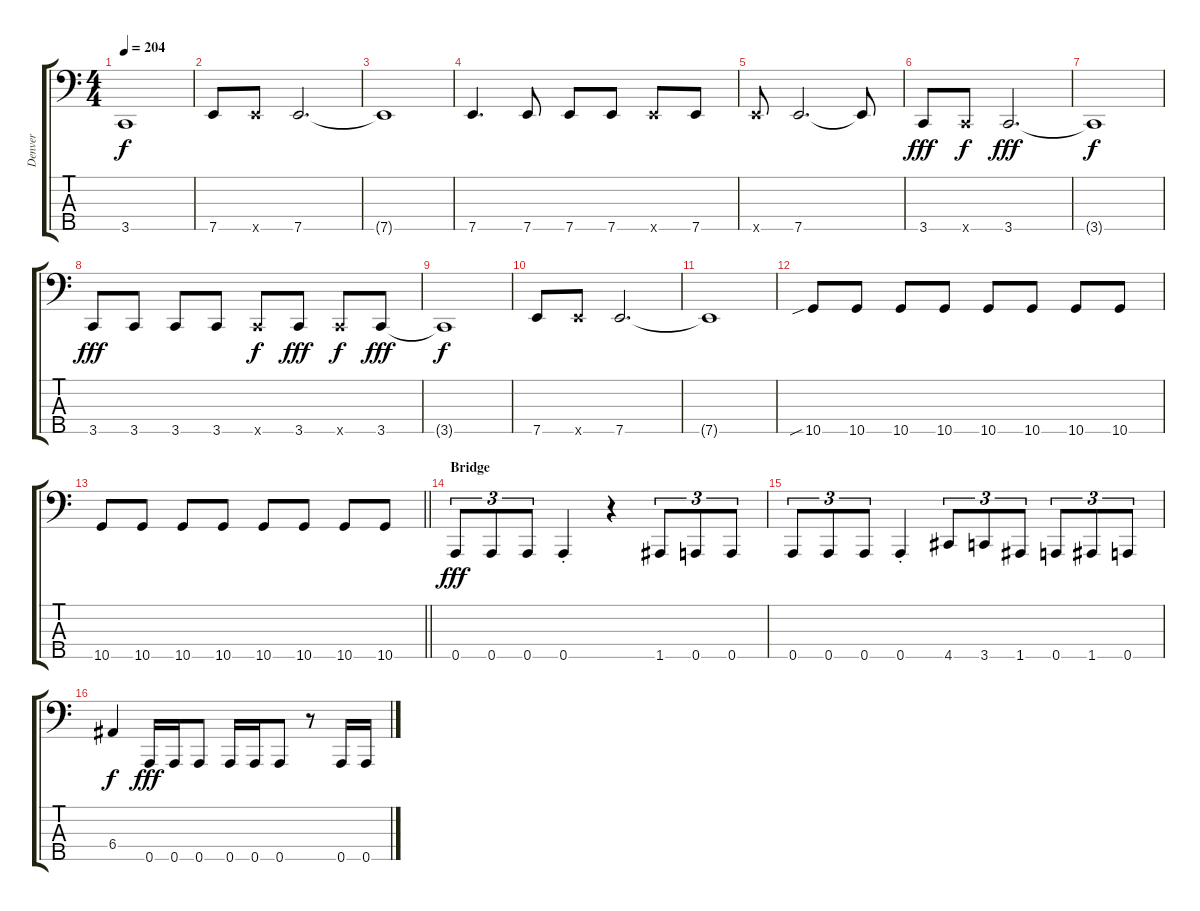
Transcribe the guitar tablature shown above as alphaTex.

\track ("Denver" "Denver") {instrument electricbassfinger}
\staff {score tabs}
\tuning (G2 D2 A1 E1 A0) {hide}
\ts (4 4)
\tempo 204
\clef f4
\ks c
3.5{t}.1{dy f} |
7.5.8 7.5{x}.8 7.5.2{d} |
7.5{t}.1 |
7.5.4{d} 7.5.8 7.5.8 7.5.8 7.5{x}.8 7.5.8 |
7.5{x}.8 7.5.2{d} 7.5{t}.8 |
3.5.8{dy fff} 3.5{x}.8{dy f} 3.5.2{d dy fff} |
3.5{t}.1{dy f} |
3.5.8{dy fff} 3.5.8 3.5.8 3.5.8 3.5{x}.8{dy f} 3.5.8{dy fff} 3.5{x}.8{dy f} 3.5.8{dy fff} |
3.5{t}.1{dy f} |
7.5.8 7.5{x}.8 7.5.2{d} |
7.5{t}.1 |
10.5{sib}.8 10.5.8 10.5.8 10.5.8 10.5.8 10.5.8 10.5.8 10.5.8 |
\barLineRight lightlight
10.5.8 10.5.8 10.5.8 10.5.8 10.5.8 10.5.8 10.5.8 10.5.8 |
\section ("" "Bridge")
0.5.8{tu (3 2) dy fff} 0.5.8{tu (3 2)} 0.5.8{tu (3 2)} 0.5{st}.4 r.4 1.5.8{tu (3 2)} 0.5.8{tu (3 2)} 0.5.8{tu (3 2)} |
0.5.8{tu (3 2)} 0.5.8{tu (3 2)} 0.5.8{tu (3 2)} 0.5{st}.4 4.5.8{tu (3 2)} 3.5.8{tu (3 2)} 1.5.8{tu (3 2)} 0.5.8{tu (3 2)} 1.5.8{tu (3 2)} 0.5.8{tu (3 2)} |
6.4.4{dy f} 0.5.16{dy fff} 0.5.16 0.5.8 0.5.16 0.5.16 0.5.8 r.8 0.5.16 0.5.16
